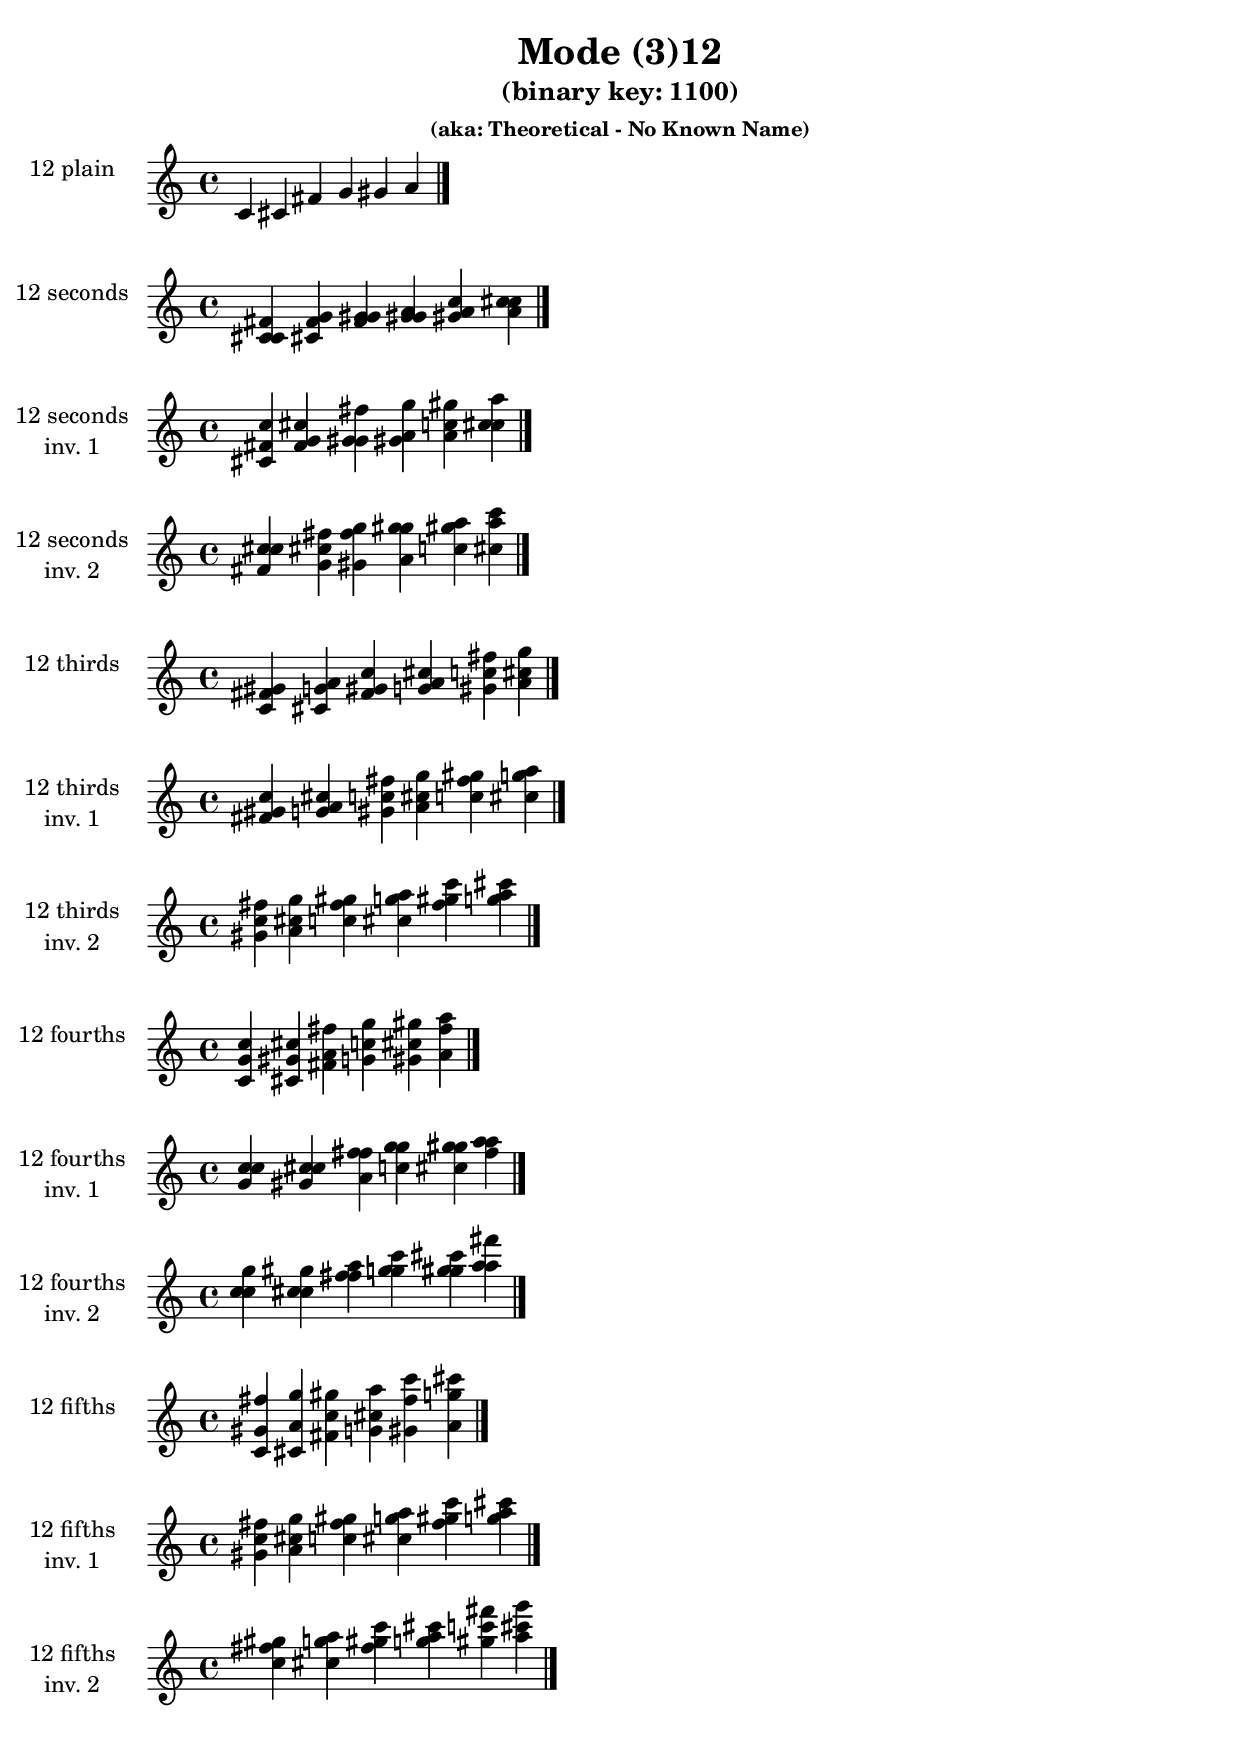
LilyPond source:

\version "2.19.0"

\header {
  title = "Mode (3)12"
  subtitle = "(binary key: 1100)"
  subsubtitle = "(aka: Theoretical - No Known Name)"
 %% Remove default LilyPond tagline
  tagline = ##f
}

\paper {
  #(set-paper-size "a4")
}

global = {
  \key c \major
  \time 4/4
  \tempo 4=100
}

\book {
  \score {
    \new Staff \with {
      instrumentName =  \markup { \column {
         \hcenter-in #14 \line { 12 plain }
         \hcenter-in #14 \line {  } } }
      midiInstrument = "oboe"
    } { \accidentalStyle "default"
        \cadenzaOn c' cis' fis' g' gis' a'  \cadenzaOff \bar "|." }
    \layout { }
  }
  \score {
    \new Staff \with {
      instrumentName =  \markup { \column {
         \hcenter-in #14 \line { 12 seconds }
         \hcenter-in #14 \line {  } } }
      midiInstrument = "oboe"
    } { \accidentalStyle "default"
        \cadenzaOn <c' cis' fis'> <cis' fis' g'> <fis' g' gis'> <g' gis' a'> <gis' a' c''> <a' c'' cis''>  \cadenzaOff \bar "|." }
    \layout { }
  }
  \score {
    \new Staff \with {
      instrumentName =  \markup { \column {
         \hcenter-in #14 \line { 12 seconds }
         \hcenter-in #14 \line { inv. 1 } } }
      midiInstrument = "oboe"
    } { \accidentalStyle "default"
        \cadenzaOn <cis' fis' c''> <fis' g' cis''> <g' gis' fis''> <gis' a' g''> <a' c'' gis''> <c'' cis'' a''>  \cadenzaOff \bar "|." }
    \layout { }
  }
  \score {
    \new Staff \with {
      instrumentName =  \markup { \column {
         \hcenter-in #14 \line { 12 seconds }
         \hcenter-in #14 \line { inv. 2 } } }
      midiInstrument = "oboe"
    } { \accidentalStyle "default"
        \cadenzaOn <fis' c'' cis''> <g' cis'' fis''> <gis' fis'' g''> <a' g'' gis''> <c'' gis'' a''> <cis'' a'' c'''>  \cadenzaOff \bar "|." }
    \layout { }
  }
  \score {
    \new Staff \with {
      instrumentName =  \markup { \column {
         \hcenter-in #14 \line { 12 thirds }
         \hcenter-in #14 \line {  } } }
      midiInstrument = "oboe"
    } { \accidentalStyle "default"
        \cadenzaOn <c' fis' gis'> <cis' g' a'> <fis' gis' c''> <g' a' cis''> <gis' c'' fis''> <a' cis'' g''>  \cadenzaOff \bar "|." }
    \layout { }
  }
  \score {
    \new Staff \with {
      instrumentName =  \markup { \column {
         \hcenter-in #14 \line { 12 thirds }
         \hcenter-in #14 \line { inv. 1 } } }
      midiInstrument = "oboe"
    } { \accidentalStyle "default"
        \cadenzaOn <fis' gis' c''> <g' a' cis''> <gis' c'' fis''> <a' cis'' g''> <c'' fis'' gis''> <cis'' g'' a''>  \cadenzaOff \bar "|." }
    \layout { }
  }
  \score {
    \new Staff \with {
      instrumentName =  \markup { \column {
         \hcenter-in #14 \line { 12 thirds }
         \hcenter-in #14 \line { inv. 2 } } }
      midiInstrument = "oboe"
    } { \accidentalStyle "default"
        \cadenzaOn <gis' c'' fis''> <a' cis'' g''> <c'' fis'' gis''> <cis'' g'' a''> <fis'' gis'' c'''> <g'' a'' cis'''>  \cadenzaOff \bar "|." }
    \layout { }
  }
  \score {
    \new Staff \with {
      instrumentName =  \markup { \column {
         \hcenter-in #14 \line { 12 fourths }
         \hcenter-in #14 \line {  } } }
      midiInstrument = "oboe"
    } { \accidentalStyle "default"
        \cadenzaOn <c' g' c''> <cis' gis' cis''> <fis' a' fis''> <g' c'' g''> <gis' cis'' gis''> <a' fis'' a''>  \cadenzaOff \bar "|." }
    \layout { }
  }
  \score {
    \new Staff \with {
      instrumentName =  \markup { \column {
         \hcenter-in #14 \line { 12 fourths }
         \hcenter-in #14 \line { inv. 1 } } }
      midiInstrument = "oboe"
    } { \accidentalStyle "default"
        \cadenzaOn <g' c'' c''> <gis' cis'' cis''> <a' fis'' fis''> <c'' g'' g''> <cis'' gis'' gis''> <fis'' a'' a''>  \cadenzaOff \bar "|." }
    \layout { }
  }
  \score {
    \new Staff \with {
      instrumentName =  \markup { \column {
         \hcenter-in #14 \line { 12 fourths }
         \hcenter-in #14 \line { inv. 2 } } }
      midiInstrument = "oboe"
    } { \accidentalStyle "default"
        \cadenzaOn <c'' c'' g''> <cis'' cis'' gis''> <fis'' fis'' a''> <g'' g'' c'''> <gis'' gis'' cis'''> <a'' a'' fis'''>  \cadenzaOff \bar "|." }
    \layout { }
  }
  \score {
    \new Staff \with {
      instrumentName =  \markup { \column {
         \hcenter-in #14 \line { 12 fifths }
         \hcenter-in #14 \line {  } } }
      midiInstrument = "oboe"
    } { \accidentalStyle "default"
        \cadenzaOn <c' gis' fis''> <cis' a' g''> <fis' c'' gis''> <g' cis'' a''> <gis' fis'' c'''> <a' g'' cis'''>  \cadenzaOff \bar "|." }
    \layout { }
  }
  \score {
    \new Staff \with {
      instrumentName =  \markup { \column {
         \hcenter-in #14 \line { 12 fifths }
         \hcenter-in #14 \line { inv. 1 } } }
      midiInstrument = "oboe"
    } { \accidentalStyle "default"
        \cadenzaOn <gis' fis'' c''> <a' g'' cis''> <c'' gis'' fis''> <cis'' a'' g''> <fis'' c''' gis''> <g'' cis''' a''>  \cadenzaOff \bar "|." }
    \layout { }
  }
  \score {
    \new Staff \with {
      instrumentName =  \markup { \column {
         \hcenter-in #14 \line { 12 fifths }
         \hcenter-in #14 \line { inv. 2 } } }
      midiInstrument = "oboe"
    } { \accidentalStyle "default"
        \cadenzaOn <fis'' c'' gis''> <g'' cis'' a''> <gis'' fis'' c'''> <a'' g'' cis'''> <c''' gis'' fis'''> <cis''' a'' g'''>  \cadenzaOff \bar "|." }
    \layout { }
  }
  \score {
    \new Staff \with {
      instrumentName =  \markup { \column {
         \hcenter-in #14 \line { 12 sus4 }
         \hcenter-in #14 \line {  } } }
      midiInstrument = "oboe"
    } { \accidentalStyle "default"
        \cadenzaOn <c' g' gis'> <cis' gis' a'> <fis' a' c''> <g' c'' cis''> <gis' cis'' fis''> <a' fis'' g''>  \cadenzaOff \bar "|." }
    \layout { }
  }
  \score {
    \new Staff \with {
      instrumentName =  \markup { \column {
         \hcenter-in #14 \line { 12 sus4 }
         \hcenter-in #14 \line { inv. 1 } } }
      midiInstrument = "oboe"
    } { \accidentalStyle "default"
        \cadenzaOn <g' gis' c''> <gis' a' cis''> <a' c'' fis''> <c'' cis'' g''> <cis'' fis'' gis''> <fis'' g'' a''>  \cadenzaOff \bar "|." }
    \layout { }
  }
  \score {
    \new Staff \with {
      instrumentName =  \markup { \column {
         \hcenter-in #14 \line { 12 sus4 }
         \hcenter-in #14 \line { inv. 2 } } }
      midiInstrument = "oboe"
    } { \accidentalStyle "default"
        \cadenzaOn <gis' c'' g''> <a' cis'' gis''> <c'' fis'' a''> <cis'' g'' c'''> <fis'' gis'' cis'''> <g'' a'' fis'''>  \cadenzaOff \bar "|." }
    \layout { }
  }
  \score {
    \new Staff \with {
      instrumentName =  \markup { \column {
         \hcenter-in #14 \line { 12 sus2 }
         \hcenter-in #14 \line {  } } }
      midiInstrument = "oboe"
    } { \accidentalStyle "default"
        \cadenzaOn <c' cis' gis'> <cis' fis' a'> <fis' g' c''> <g' gis' cis''> <gis' a' fis''> <a' c'' g''>  \cadenzaOff \bar "|." }
    \layout { }
  }
  \score {
    \new Staff \with {
      instrumentName =  \markup { \column {
         \hcenter-in #14 \line { 12 sus2 }
         \hcenter-in #14 \line { inv. 1 } } }
      midiInstrument = "oboe"
    } { \accidentalStyle "default"
        \cadenzaOn <cis' gis' c''> <fis' a' cis''> <g' c'' fis''> <gis' cis'' g''> <a' fis'' gis''> <c'' g'' a''>  \cadenzaOff \bar "|." }
    \layout { }
  }
  \score {
    \new Staff \with {
      instrumentName =  \markup { \column {
         \hcenter-in #14 \line { 12 sus2 }
         \hcenter-in #14 \line { inv. 2 } } }
      midiInstrument = "oboe"
    } { \accidentalStyle "default"
        \cadenzaOn <gis' c'' cis''> <a' cis'' fis''> <c'' fis'' g''> <cis'' g'' gis''> <fis'' gis'' a''> <g'' a'' c'''>  \cadenzaOff \bar "|." }
    \layout { }
  }
}

\book {
  \bookOutputSuffix "plain_"
  \score {
    \new Staff \with {
      instrumentName =  \markup { \column {
         \hcenter-in #14 \line { 12 plain }
         \hcenter-in #14 \line {  } } }
      midiInstrument = "oboe"
    } { \accidentalStyle "default"
        \cadenzaOn c' cis' fis' g' gis' a'  \cadenzaOff \bar "|." }
    \midi { }
  }
}
\book {
  \bookOutputSuffix "seconds_"
  \score {
    \new Staff \with {
      instrumentName =  \markup { \column {
         \hcenter-in #14 \line { 12 seconds }
         \hcenter-in #14 \line {  } } }
      midiInstrument = "oboe"
    } { \accidentalStyle "default"
        \cadenzaOn <c' cis' fis'> <cis' fis' g'> <fis' g' gis'> <g' gis' a'> <gis' a' c''> <a' c'' cis''>  \cadenzaOff \bar "|." }
    \midi { }
  }
}
\book {
  \bookOutputSuffix "seconds_inv. 1"
  \score {
    \new Staff \with {
      instrumentName =  \markup { \column {
         \hcenter-in #14 \line { 12 seconds }
         \hcenter-in #14 \line { inv. 1 } } }
      midiInstrument = "oboe"
    } { \accidentalStyle "default"
        \cadenzaOn <cis' fis' c''> <fis' g' cis''> <g' gis' fis''> <gis' a' g''> <a' c'' gis''> <c'' cis'' a''>  \cadenzaOff \bar "|." }
    \midi { }
  }
}
\book {
  \bookOutputSuffix "seconds_inv. 2"
  \score {
    \new Staff \with {
      instrumentName =  \markup { \column {
         \hcenter-in #14 \line { 12 seconds }
         \hcenter-in #14 \line { inv. 2 } } }
      midiInstrument = "oboe"
    } { \accidentalStyle "default"
        \cadenzaOn <fis' c'' cis''> <g' cis'' fis''> <gis' fis'' g''> <a' g'' gis''> <c'' gis'' a''> <cis'' a'' c'''>  \cadenzaOff \bar "|." }
    \midi { }
  }
}
\book {
  \bookOutputSuffix "thirds_"
  \score {
    \new Staff \with {
      instrumentName =  \markup { \column {
         \hcenter-in #14 \line { 12 thirds }
         \hcenter-in #14 \line {  } } }
      midiInstrument = "oboe"
    } { \accidentalStyle "default"
        \cadenzaOn <c' fis' gis'> <cis' g' a'> <fis' gis' c''> <g' a' cis''> <gis' c'' fis''> <a' cis'' g''>  \cadenzaOff \bar "|." }
    \midi { }
  }
}
\book {
  \bookOutputSuffix "thirds_inv. 1"
  \score {
    \new Staff \with {
      instrumentName =  \markup { \column {
         \hcenter-in #14 \line { 12 thirds }
         \hcenter-in #14 \line { inv. 1 } } }
      midiInstrument = "oboe"
    } { \accidentalStyle "default"
        \cadenzaOn <fis' gis' c''> <g' a' cis''> <gis' c'' fis''> <a' cis'' g''> <c'' fis'' gis''> <cis'' g'' a''>  \cadenzaOff \bar "|." }
    \midi { }
  }
}
\book {
  \bookOutputSuffix "thirds_inv. 2"
  \score {
    \new Staff \with {
      instrumentName =  \markup { \column {
         \hcenter-in #14 \line { 12 thirds }
         \hcenter-in #14 \line { inv. 2 } } }
      midiInstrument = "oboe"
    } { \accidentalStyle "default"
        \cadenzaOn <gis' c'' fis''> <a' cis'' g''> <c'' fis'' gis''> <cis'' g'' a''> <fis'' gis'' c'''> <g'' a'' cis'''>  \cadenzaOff \bar "|." }
    \midi { }
  }
}
\book {
  \bookOutputSuffix "fourths_"
  \score {
    \new Staff \with {
      instrumentName =  \markup { \column {
         \hcenter-in #14 \line { 12 fourths }
         \hcenter-in #14 \line {  } } }
      midiInstrument = "oboe"
    } { \accidentalStyle "default"
        \cadenzaOn <c' g' c''> <cis' gis' cis''> <fis' a' fis''> <g' c'' g''> <gis' cis'' gis''> <a' fis'' a''>  \cadenzaOff \bar "|." }
    \midi { }
  }
}
\book {
  \bookOutputSuffix "fourths_inv. 1"
  \score {
    \new Staff \with {
      instrumentName =  \markup { \column {
         \hcenter-in #14 \line { 12 fourths }
         \hcenter-in #14 \line { inv. 1 } } }
      midiInstrument = "oboe"
    } { \accidentalStyle "default"
        \cadenzaOn <g' c'' c''> <gis' cis'' cis''> <a' fis'' fis''> <c'' g'' g''> <cis'' gis'' gis''> <fis'' a'' a''>  \cadenzaOff \bar "|." }
    \midi { }
  }
}
\book {
  \bookOutputSuffix "fourths_inv. 2"
  \score {
    \new Staff \with {
      instrumentName =  \markup { \column {
         \hcenter-in #14 \line { 12 fourths }
         \hcenter-in #14 \line { inv. 2 } } }
      midiInstrument = "oboe"
    } { \accidentalStyle "default"
        \cadenzaOn <c'' c'' g''> <cis'' cis'' gis''> <fis'' fis'' a''> <g'' g'' c'''> <gis'' gis'' cis'''> <a'' a'' fis'''>  \cadenzaOff \bar "|." }
    \midi { }
  }
}
\book {
  \bookOutputSuffix "fifths_"
  \score {
    \new Staff \with {
      instrumentName =  \markup { \column {
         \hcenter-in #14 \line { 12 fifths }
         \hcenter-in #14 \line {  } } }
      midiInstrument = "oboe"
    } { \accidentalStyle "default"
        \cadenzaOn <c' gis' fis''> <cis' a' g''> <fis' c'' gis''> <g' cis'' a''> <gis' fis'' c'''> <a' g'' cis'''>  \cadenzaOff \bar "|." }
    \midi { }
  }
}
\book {
  \bookOutputSuffix "fifths_inv. 1"
  \score {
    \new Staff \with {
      instrumentName =  \markup { \column {
         \hcenter-in #14 \line { 12 fifths }
         \hcenter-in #14 \line { inv. 1 } } }
      midiInstrument = "oboe"
    } { \accidentalStyle "default"
        \cadenzaOn <gis' fis'' c''> <a' g'' cis''> <c'' gis'' fis''> <cis'' a'' g''> <fis'' c''' gis''> <g'' cis''' a''>  \cadenzaOff \bar "|." }
    \midi { }
  }
}
\book {
  \bookOutputSuffix "fifths_inv. 2"
  \score {
    \new Staff \with {
      instrumentName =  \markup { \column {
         \hcenter-in #14 \line { 12 fifths }
         \hcenter-in #14 \line { inv. 2 } } }
      midiInstrument = "oboe"
    } { \accidentalStyle "default"
        \cadenzaOn <fis'' c'' gis''> <g'' cis'' a''> <gis'' fis'' c'''> <a'' g'' cis'''> <c''' gis'' fis'''> <cis''' a'' g'''>  \cadenzaOff \bar "|." }
    \midi { }
  }
}
\book {
  \bookOutputSuffix "sus4_"
  \score {
    \new Staff \with {
      instrumentName =  \markup { \column {
         \hcenter-in #14 \line { 12 sus4 }
         \hcenter-in #14 \line {  } } }
      midiInstrument = "oboe"
    } { \accidentalStyle "default"
        \cadenzaOn <c' g' gis'> <cis' gis' a'> <fis' a' c''> <g' c'' cis''> <gis' cis'' fis''> <a' fis'' g''>  \cadenzaOff \bar "|." }
    \midi { }
  }
}
\book {
  \bookOutputSuffix "sus4_inv. 1"
  \score {
    \new Staff \with {
      instrumentName =  \markup { \column {
         \hcenter-in #14 \line { 12 sus4 }
         \hcenter-in #14 \line { inv. 1 } } }
      midiInstrument = "oboe"
    } { \accidentalStyle "default"
        \cadenzaOn <g' gis' c''> <gis' a' cis''> <a' c'' fis''> <c'' cis'' g''> <cis'' fis'' gis''> <fis'' g'' a''>  \cadenzaOff \bar "|." }
    \midi { }
  }
}
\book {
  \bookOutputSuffix "sus4_inv. 2"
  \score {
    \new Staff \with {
      instrumentName =  \markup { \column {
         \hcenter-in #14 \line { 12 sus4 }
         \hcenter-in #14 \line { inv. 2 } } }
      midiInstrument = "oboe"
    } { \accidentalStyle "default"
        \cadenzaOn <gis' c'' g''> <a' cis'' gis''> <c'' fis'' a''> <cis'' g'' c'''> <fis'' gis'' cis'''> <g'' a'' fis'''>  \cadenzaOff \bar "|." }
    \midi { }
  }
}
\book {
  \bookOutputSuffix "sus2_"
  \score {
    \new Staff \with {
      instrumentName =  \markup { \column {
         \hcenter-in #14 \line { 12 sus2 }
         \hcenter-in #14 \line {  } } }
      midiInstrument = "oboe"
    } { \accidentalStyle "default"
        \cadenzaOn <c' cis' gis'> <cis' fis' a'> <fis' g' c''> <g' gis' cis''> <gis' a' fis''> <a' c'' g''>  \cadenzaOff \bar "|." }
    \midi { }
  }
}
\book {
  \bookOutputSuffix "sus2_inv. 1"
  \score {
    \new Staff \with {
      instrumentName =  \markup { \column {
         \hcenter-in #14 \line { 12 sus2 }
         \hcenter-in #14 \line { inv. 1 } } }
      midiInstrument = "oboe"
    } { \accidentalStyle "default"
        \cadenzaOn <cis' gis' c''> <fis' a' cis''> <g' c'' fis''> <gis' cis'' g''> <a' fis'' gis''> <c'' g'' a''>  \cadenzaOff \bar "|." }
    \midi { }
  }
}
\book {
  \bookOutputSuffix "sus2_inv. 2"
  \score {
    \new Staff \with {
      instrumentName =  \markup { \column {
         \hcenter-in #14 \line { 12 sus2 }
         \hcenter-in #14 \line { inv. 2 } } }
      midiInstrument = "oboe"
    } { \accidentalStyle "default"
        \cadenzaOn <gis' c'' cis''> <a' cis'' fis''> <c'' fis'' g''> <cis'' g'' gis''> <fis'' gis'' a''> <g'' a'' c'''>  \cadenzaOff \bar "|." }
    \midi { }
  }
}
